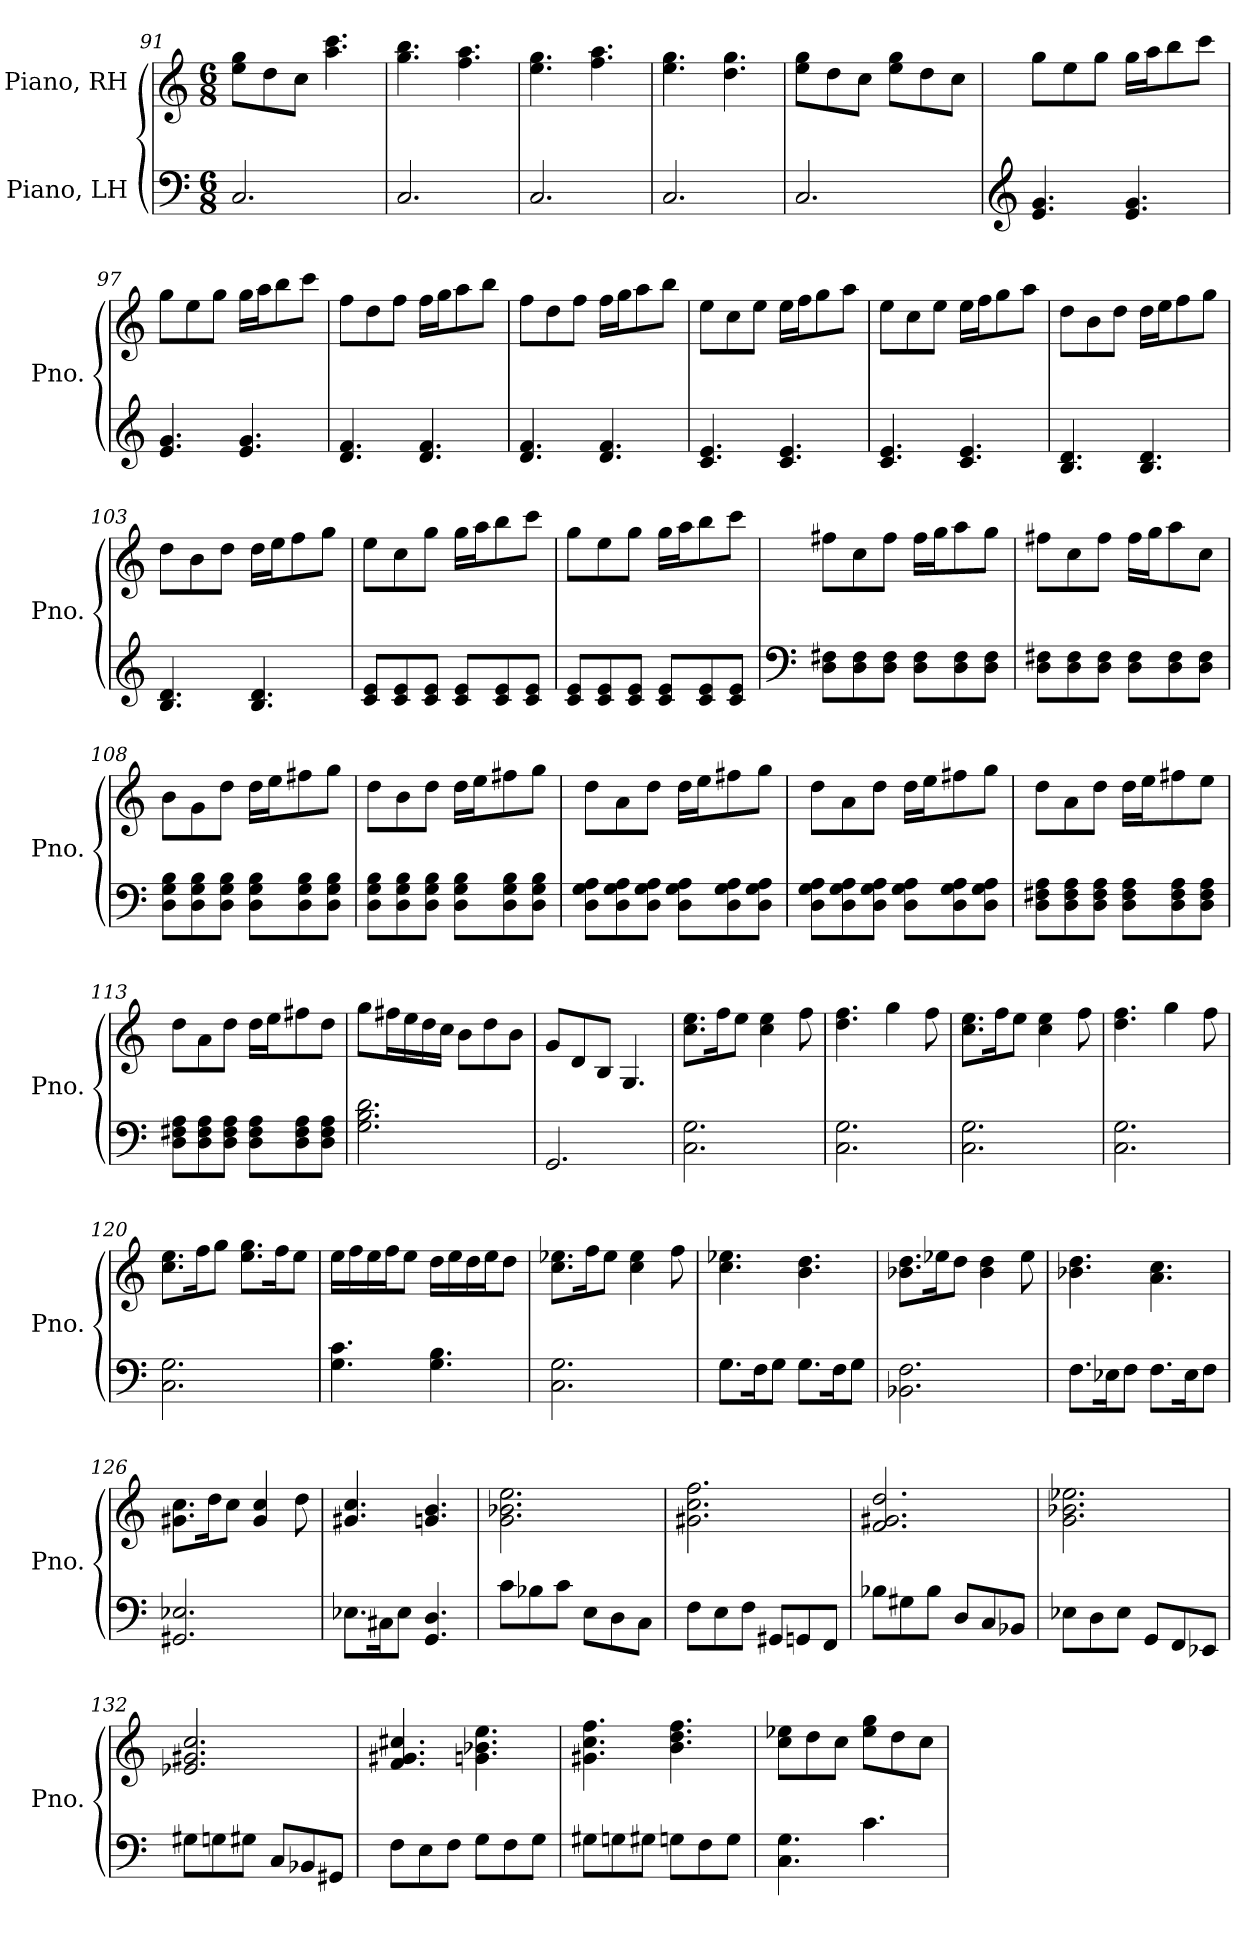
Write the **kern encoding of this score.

**kern	**kern
*part2	*part1
*staff2	*staff1
*I"Piano, LH	*I"Piano, RH
*I'Pno.	*I'Pno.
*clefF4	*clefG2
*k[]	*k[]
*M6/8	*M6/8
=91	=91
2.C/	8ee\ 8gg\L
.	8dd\
.	8cc\J
.	4.aa\ 4.ccc\
=92	=92
2.C/	4.gg\ 4.bb\
.	4.ff\ 4.aa\
=93	=93
2.C/	4.ee\ 4.gg\
.	4.ff\ 4.aa\
=94	=94
2.C/	4.ee\ 4.gg\
.	4.dd\ 4.gg\
=95	=95
2.C/	8ee\ 8gg\L
.	8dd\
.	8cc\J
.	8ee\ 8gg\L
.	8dd\
.	8cc\J
!!LO:LB:g=z
=96	=96
*clefG2	*
4.e/ 4.g/	8gg\L
.	8ee\
.	8gg\J
4.e/ 4.g/	16gg\LL
.	16aa\J
.	8bb\
.	8ccc\J
=97	=97
4.e/ 4.g/	8gg\L
.	8ee\
.	8gg\J
4.e/ 4.g/	16gg\LL
.	16aa\J
.	8bb\
.	8ccc\J
=98	=98
4.d/ 4.f/	8ff\L
.	8dd\
.	8ff\J
4.d/ 4.f/	16ff\LL
.	16gg\J
.	8aa\
.	8bb\J
=99	=99
4.d/ 4.f/	8ff\L
.	8dd\
.	8ff\J
4.d/ 4.f/	16ff\LL
.	16gg\J
.	8aa\
.	8bb\J
=100	=100
4.c/ 4.e/	8ee\L
.	8cc\
.	8ee\J
4.c/ 4.e/	16ee\LL
.	16ff\J
.	8gg\
.	8aa\J
!!LO:LB:g=z
=101	=101
4.c/ 4.e/	8ee\L
.	8cc\
.	8ee\J
4.c/ 4.e/	16ee\LL
.	16ff\J
.	8gg\
.	8aa\J
=102	=102
4.B/ 4.d/	8dd\L
.	8b\
.	8dd\J
4.B/ 4.d/	16dd\LL
.	16ee\J
.	8ff\
.	8gg\J
=103	=103
4.B/ 4.d/	8dd\L
.	8b\
.	8dd\J
4.B/ 4.d/	16dd\LL
.	16ee\J
.	8ff\
.	8gg\J
=104	=104
8c/ 8e/L	8ee\L
8c/ 8e/	8cc\
8c/ 8e/J	8gg\J
8c/ 8e/L	16gg\LL
.	16aa\J
8c/ 8e/	8bb\
8c/ 8e/J	8ccc\J
=105	=105
8c/ 8e/L	8gg\L
8c/ 8e/	8ee\
8c/ 8e/J	8gg\J
8c/ 8e/L	16gg\LL
.	16aa\J
8c/ 8e/	8bb\
8c/ 8e/J	8ccc\J
!!LO:LB:g=z
=106	=106
*clefF4	*
8D\ 8F#X\L	8ff#X\L
8D\ 8F#\	8cc\
8D\ 8F#\J	8ff#\J
8D\ 8F#\L	16ff#\LL
.	16gg\J
8D\ 8F#\	8aa\
8D\ 8F#\J	8gg\J
=107	=107
8D\ 8F#X\L	8ff#X\L
8D\ 8F#\	8cc\
8D\ 8F#\J	8ff#\J
8D\ 8F#\L	16ff#\LL
.	16gg\J
8D\ 8F#\	8aa\
8D\ 8F#\J	8cc\J
=108	=108
8D\ 8G\ 8B\L	8b\L
8D\ 8G\ 8B\	8g\
8D\ 8G\ 8B\J	8dd\J
8D\ 8G\ 8B\L	16dd\LL
.	16ee\J
8D\ 8G\ 8B\	8ff#X\
8D\ 8G\ 8B\J	8gg\J
=109	=109
8D\ 8G\ 8B\L	8dd\L
8D\ 8G\ 8B\	8b\
8D\ 8G\ 8B\J	8dd\J
8D\ 8G\ 8B\L	16dd\LL
.	16ee\J
8D\ 8G\ 8B\	8ff#X\
8D\ 8G\ 8B\J	8gg\J
=110	=110
8D\ 8G\ 8A\L	8dd\L
8D\ 8G\ 8A\	8a\
8D\ 8G\ 8A\J	8dd\J
8D\ 8G\ 8A\L	16dd\LL
.	16ee\J
8D\ 8G\ 8A\	8ff#X\
8D\ 8G\ 8A\J	8gg\J
!!LO:PB:g=z
=111	=111
8D\ 8G\ 8A\L	8dd\L
8D\ 8G\ 8A\	8a\
8D\ 8G\ 8A\J	8dd\J
8D\ 8G\ 8A\L	16dd\LL
.	16ee\J
8D\ 8G\ 8A\	8ff#X\
8D\ 8G\ 8A\J	8gg\J
=112	=112
8D\ 8F#X\ 8A\L	8dd\L
8D\ 8F#\ 8A\	8a\
8D\ 8F#\ 8A\J	8dd\J
8D\ 8F#\ 8A\L	16dd\LL
.	16ee\J
8D\ 8F#\ 8A\	8ff#X\
8D\ 8F#\ 8A\J	8ee\J
=113	=113
8D\ 8F#X\ 8A\L	8dd\L
8D\ 8F#\ 8A\	8a\
8D\ 8F#\ 8A\J	8dd\J
8D\ 8F#\ 8A\L	16dd\LL
.	16ee\J
8D\ 8F#\ 8A\	8ff#X\
8D\ 8F#\ 8A\J	8dd\J
=114	=114
2.G\ 2.B\ 2.d\	8gg\L
.	16ff#X\L
.	16ee\
.	16dd\
.	16cc\JJ
.	8b\L
.	8dd\
.	8b\J
=115	=115
2.GG/	8g/L
.	8d/
.	8B/J
.	4.G/
!!LO:LB:g=z
=116	=116
2.C\ 2.G\	8.cc\ 8.ee\L
.	16ff\K
.	8ee\J
.	4cc\ 4ee\
.	8ff\
=117	=117
2.C\ 2.G\	4.dd\ 4.ff\
.	4gg\
.	8ff\
=118	=118
2.C\ 2.G\	8.cc\ 8.ee\L
.	16ff\K
.	8ee\J
.	4cc\ 4ee\
.	8ff\
=119	=119
2.C\ 2.G\	4.dd\ 4.ff\
.	4gg\
.	8ff\
=120	=120
2.C\ 2.G\	8.cc\ 8.ee\L
.	16ff\K
.	8gg\J
.	8.ee\ 8.gg\L
.	16ff\K
.	8ee\J
=121	=121
4.G\ 4.c\	16ee\LL
.	16ff\
.	16ee\
.	16ff\J
.	8ee\J
4.G\ 4.B\	16dd\LL
.	16ee\
.	16dd\
.	16ee\J
.	8dd\J
!!LO:LB:g=z
=122	=122
2.C\ 2.G\	8.cc\ 8.ee-X\L
.	16ff\K
.	8ee-\J
.	4cc\ 4ee-\
.	8ff\
=123	=123
8.G\L	4.cc\ 4.ee-X\
16F\K	.
8G\J	.
8.G\L	4.b\ 4.dd\
16F\K	.
8G\J	.
=124	=124
2.BB-X\ 2.F\	8.b-X\ 8.dd\L
.	16ee-X\K
.	8dd\J
.	4b-\ 4dd\
.	8ee-\
=125	=125
8.F\L	4.b-X\ 4.dd\
16E-X\K	.
8F\J	.
8.F\L	4.a\ 4.cc\
16E-\K	.
8F\J	.
=126	=126
2.GG#X/ 2.E-X/	8.g#X\ 8.cc\L
.	16dd\K
.	8cc\J
.	4g#/ 4cc/
.	8dd\
=127	=127
8.E-X\L	4.g#X/ 4.cc/
16C#X\K	.
8E-\J	.
4.GG/ 4.D/	4.gn/ 4.b/
!!LO:LB:g=z
=128	=128
8c\L	2.g\ 2.b-X\ 2.ee\
8B-X\	.
8c\J	.
8E\L	.
8D\	.
8C\J	.
=129	=129
8F\L	2.g#X\ 2.cc\ 2.ff\
8E\	.
8F\J	.
8GG#X/L	.
8GGn/	.
8FF/J	.
=130	=130
8B-X\L	2.f/ 2.g#X/ 2.dd/
8G#X\	.
8B-\J	.
8D/L	.
8C/	.
8BB-X/J	.
=131	=131
8E-X\L	2.g\ 2.b-X\ 2.ee-X\
8D\	.
8E-\J	.
8GG/L	.
8FF/	.
8EE-X/J	.
=132	=132
8G#X\L	2.e-X/ 2.g#X/ 2.cc/
8Gn\	.
8G#X\J	.
8C/L	.
8BB-X/	.
8GG#X/J	.
!!LO:LB:g=z
=133	=133
8F\L	4.f/ 4.g#X/ 4.cc#X/
8E\	.
8F\J	.
8G\L	4.gn\ 4.b-X\ 4.ee\
8F\	.
8G\J	.
=134	=134
8G#X\L	4.g#X\ 4.cc\ 4.ff\
8Gn\	.
8G#X\J	.
8Gn\L	4.b\ 4.dd\ 4.ff\
8F\	.
8G\J	.
=135	=135
4.C\ 4.G\	8cc\ 8ee-X\L
.	8dd\
.	8cc\J
4.c\	8ee-\ 8gg\L
.	8dd\
.	8cc\J
=	=
*-	*-
